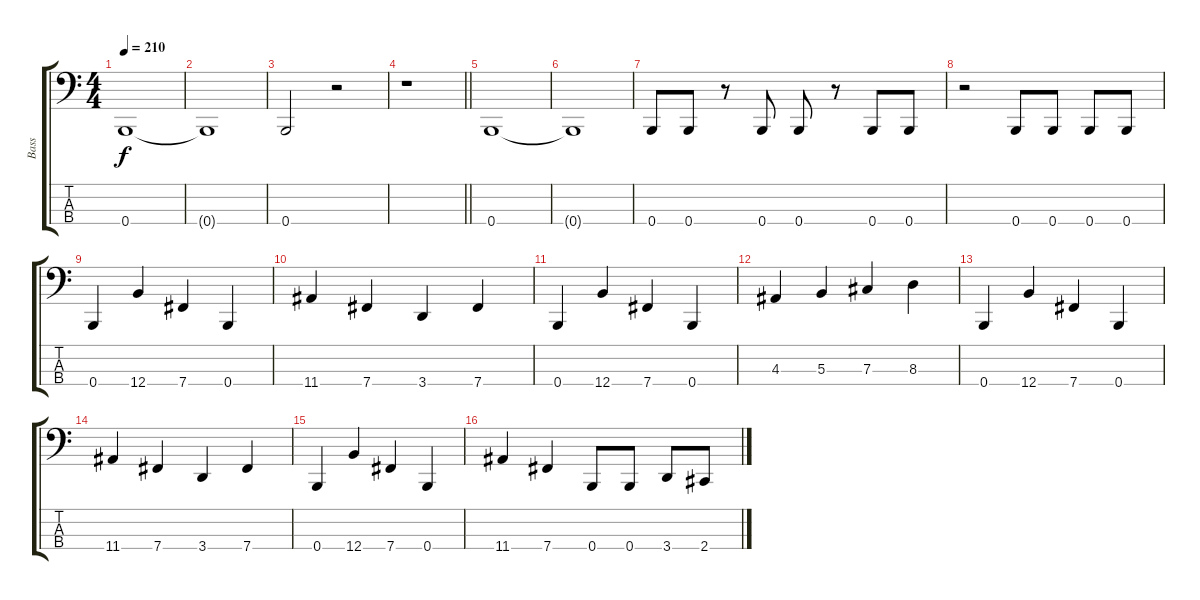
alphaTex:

\track ("Bass" "Bass") {instrument electricbasspick}
\staff {score tabs}
\tuning (E2 B1 Gb1 B0) {hide}
\ts (4 4)
\section ("" "")
\tempo 210
\clef f4
\ks c
0.4.1{dy f instrument electricbasspick} |
0.4{t}.1 |
0.4.2 r.2 |
\barLineRight lightlight
r.1 |
\section ("" "")
0.4.1 |
0.4{t}.1 |
0.4.8 0.4.8 r.8 0.4.8 0.4.8 r.8 0.4.8 0.4.8 |
r.2 0.4.8 0.4.8 0.4.8 0.4.8 |
0.4.4 12.4.4 7.4.4 0.4.4 |
11.4.4 7.4.4 3.4.4 7.4.4 |
0.4.4 12.4.4 7.4.4 0.4.4 |
4.3.4 5.3.4 7.3.4 8.3.4 |
0.4.4 12.4.4 7.4.4 0.4.4 |
11.4.4 7.4.4 3.4.4 7.4.4 |
0.4.4 12.4.4 7.4.4 0.4.4 |
11.4.4 7.4.4 0.4.8 0.4.8 3.4.8 2.4.8
